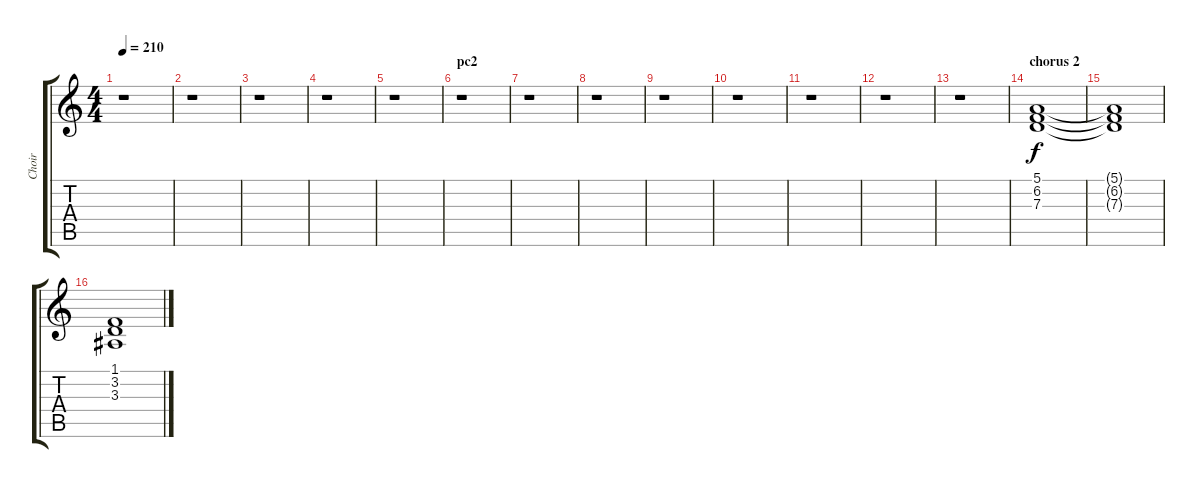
\track ("Choir" "Choir") {instrument choiraahs}
\staff {score tabs}
\tuning (E4 B3 G3 D3 A2 E2) {hide}
\ts (4 4)
\tempo 210
\clef g2
\ks c
r.1{dy f} |
r.1 |
r.1 |
r.1 |
r.1 |
\section ("" "pc2")
r.1 |
r.1 |
r.1 |
r.1 |
r.1 |
r.1 |
r.1 |
r.1 |
\section ("" "chorus 2")
(5.1 6.2 7.3).1 |
(5.1{t} 6.2{t} 7.3{t}).1 |
(1.1 3.2 3.3).1
